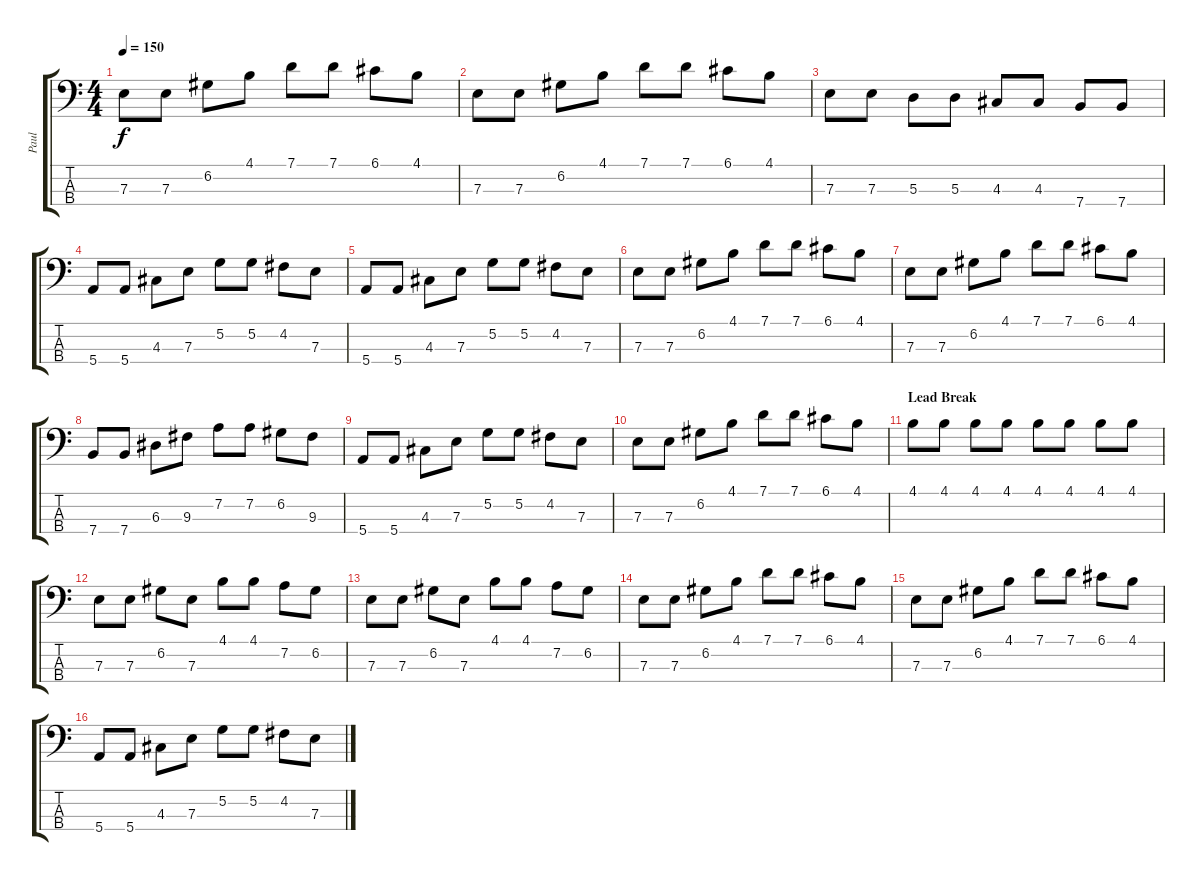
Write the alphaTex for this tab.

\track ("Paul" "Paul") {instrument electricbassfinger}
\staff {score tabs}
\tuning (G2 D2 A1 E1) {hide}
\ts (4 4)
\tempo 150
\clef f4
\ks c
7.3.8{dy f} 7.3.8 6.2.8 4.1.8 7.1.8 7.1.8 6.1.8 4.1.8 |
7.3.8 7.3.8 6.2.8 4.1.8 7.1.8 7.1.8 6.1.8 4.1.8 |
7.3.8 7.3.8 5.3.8 5.3.8 4.3.8 4.3.8 7.4.8 7.4.8 |
5.4.8 5.4.8 4.3.8 7.3.8 5.2.8 5.2.8 4.2.8 7.3.8 |
5.4.8 5.4.8 4.3.8 7.3.8 5.2.8 5.2.8 4.2.8 7.3.8 |
7.3.8 7.3.8 6.2.8 4.1.8 7.1.8 7.1.8 6.1.8 4.1.8 |
7.3.8 7.3.8 6.2.8 4.1.8 7.1.8 7.1.8 6.1.8 4.1.8 |
7.4.8 7.4.8 6.3.8 9.3.8 7.2.8 7.2.8 6.2.8 9.3.8 |
5.4.8 5.4.8 4.3.8 7.3.8 5.2.8 5.2.8 4.2.8 7.3.8 |
7.3.8 7.3.8 6.2.8 4.1.8 7.1.8 7.1.8 6.1.8 4.1.8 |
\section ("" "Lead Break")
4.1.8 4.1.8 4.1.8 4.1.8 4.1.8 4.1.8 4.1.8 4.1.8 |
7.3.8 7.3.8 6.2.8 7.3.8 4.1.8 4.1.8 7.2.8 6.2.8 |
7.3.8 7.3.8 6.2.8 7.3.8 4.1.8 4.1.8 7.2.8 6.2.8 |
7.3.8 7.3.8 6.2.8 4.1.8 7.1.8 7.1.8 6.1.8 4.1.8 |
7.3.8 7.3.8 6.2.8 4.1.8 7.1.8 7.1.8 6.1.8 4.1.8 |
5.4.8 5.4.8 4.3.8 7.3.8 5.2.8 5.2.8 4.2.8 7.3.8
